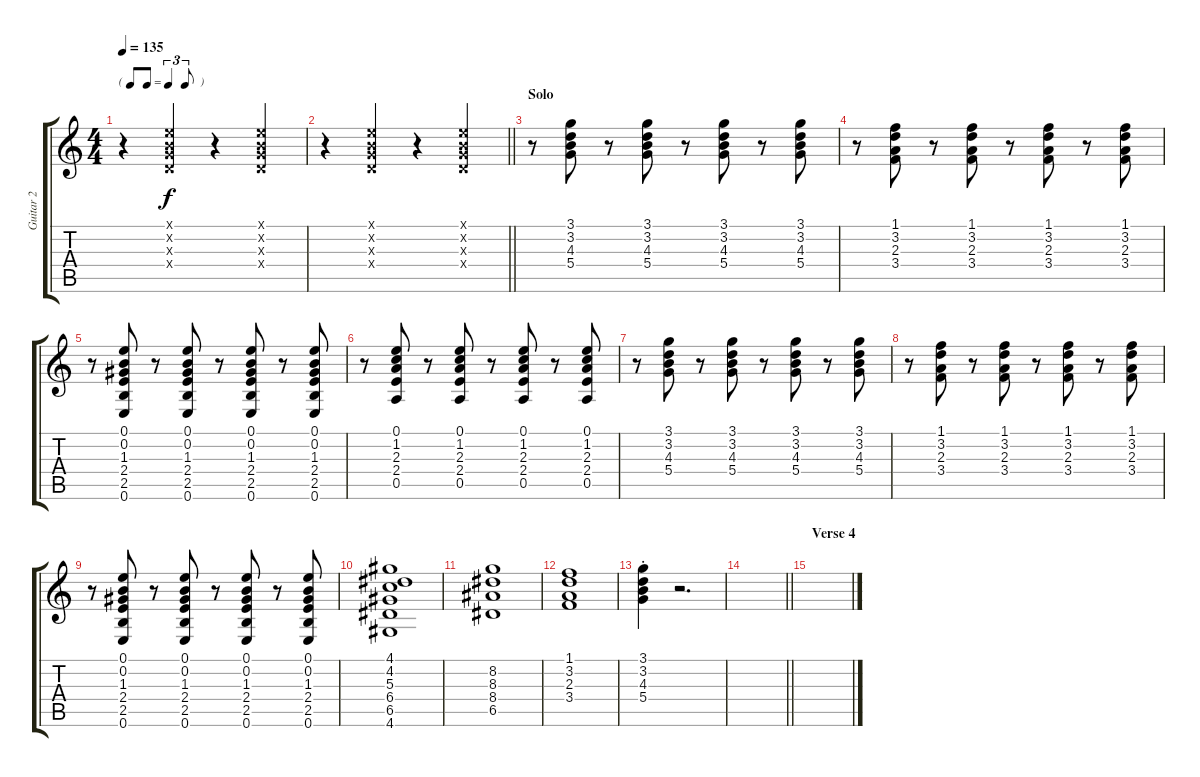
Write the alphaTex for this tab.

\track ("Guitar 2" "Guitar 2") {instrument acousticguitarsteel}
\staff {score tabs}
\tuning (E4 B3 G3 D3 A2 E2) {hide}
\ts (4 4)
\tf triplet8th
\tempo 135
\clef g2
\ks c
r.4{dy f} (0.1{x} 0.2{x} 0.3{x} 0.4{x}).4 r.4 (0.1{x} 0.2{x} 0.3{x} 0.4{x}).4 |
\barLineRight lightlight
r.4 (0.1{x} 0.2{x} 0.3{x} 0.4{x}).4 r.4 (0.1{x} 0.2{x} 0.3{x} 0.4{x}).4 |
\section ("" "Solo")
r.8 (3.1 3.2 4.3 5.4).8 r.8 (3.1 3.2 4.3 5.4).8 r.8 (3.1 3.2 4.3 5.4).8 r.8 (3.1 3.2 4.3 5.4).8 |
r.8 (1.1 3.2 2.3 3.4).8 r.8 (1.1 3.2 2.3 3.4).8 r.8 (1.1 3.2 2.3 3.4).8 r.8 (1.1 3.2 2.3 3.4).8 |
r.8 (0.1 0.2 1.3 2.4 2.5 0.6).8 r.8 (0.1 0.2 1.3 2.4 2.5 0.6).8 r.8 (0.1 0.2 1.3 2.4 2.5 0.6).8 r.8 (0.1 0.2 1.3 2.4 2.5 0.6).8 |
r.8 (0.1 1.2 2.3 2.4 0.5).8 r.8 (0.1 1.2 2.3 2.4 0.5).8 r.8 (0.1 1.2 2.3 2.4 0.5).8 r.8 (0.1 1.2 2.3 2.4 0.5).8 |
r.8 (3.1 3.2 4.3 5.4).8 r.8 (3.1 3.2 4.3 5.4).8 r.8 (3.1 3.2 4.3 5.4).8 r.8 (3.1 3.2 4.3 5.4).8 |
r.8 (1.1 3.2 2.3 3.4).8 r.8 (1.1 3.2 2.3 3.4).8 r.8 (1.1 3.2 2.3 3.4).8 r.8 (1.1 3.2 2.3 3.4).8 |
r.8 (0.1 0.2 1.3 2.4 2.5 0.6).8 r.8 (0.1 0.2 1.3 2.4 2.5 0.6).8 r.8 (0.1 0.2 1.3 2.4 2.5 0.6).8 r.8 (0.1 0.2 1.3 2.4 2.5 0.6).8 |
(4.1 4.2 5.3 6.4 6.5 4.6).1 |
(8.2 8.3 8.4 6.5).1 |
(1.1 3.2 2.3 3.4).1 |
(3.1{st} 3.2{st} 4.3{st} 5.4{st}).4 r.2{d} |
\barLineRight lightlight
|
\section ("" "Verse 4")
